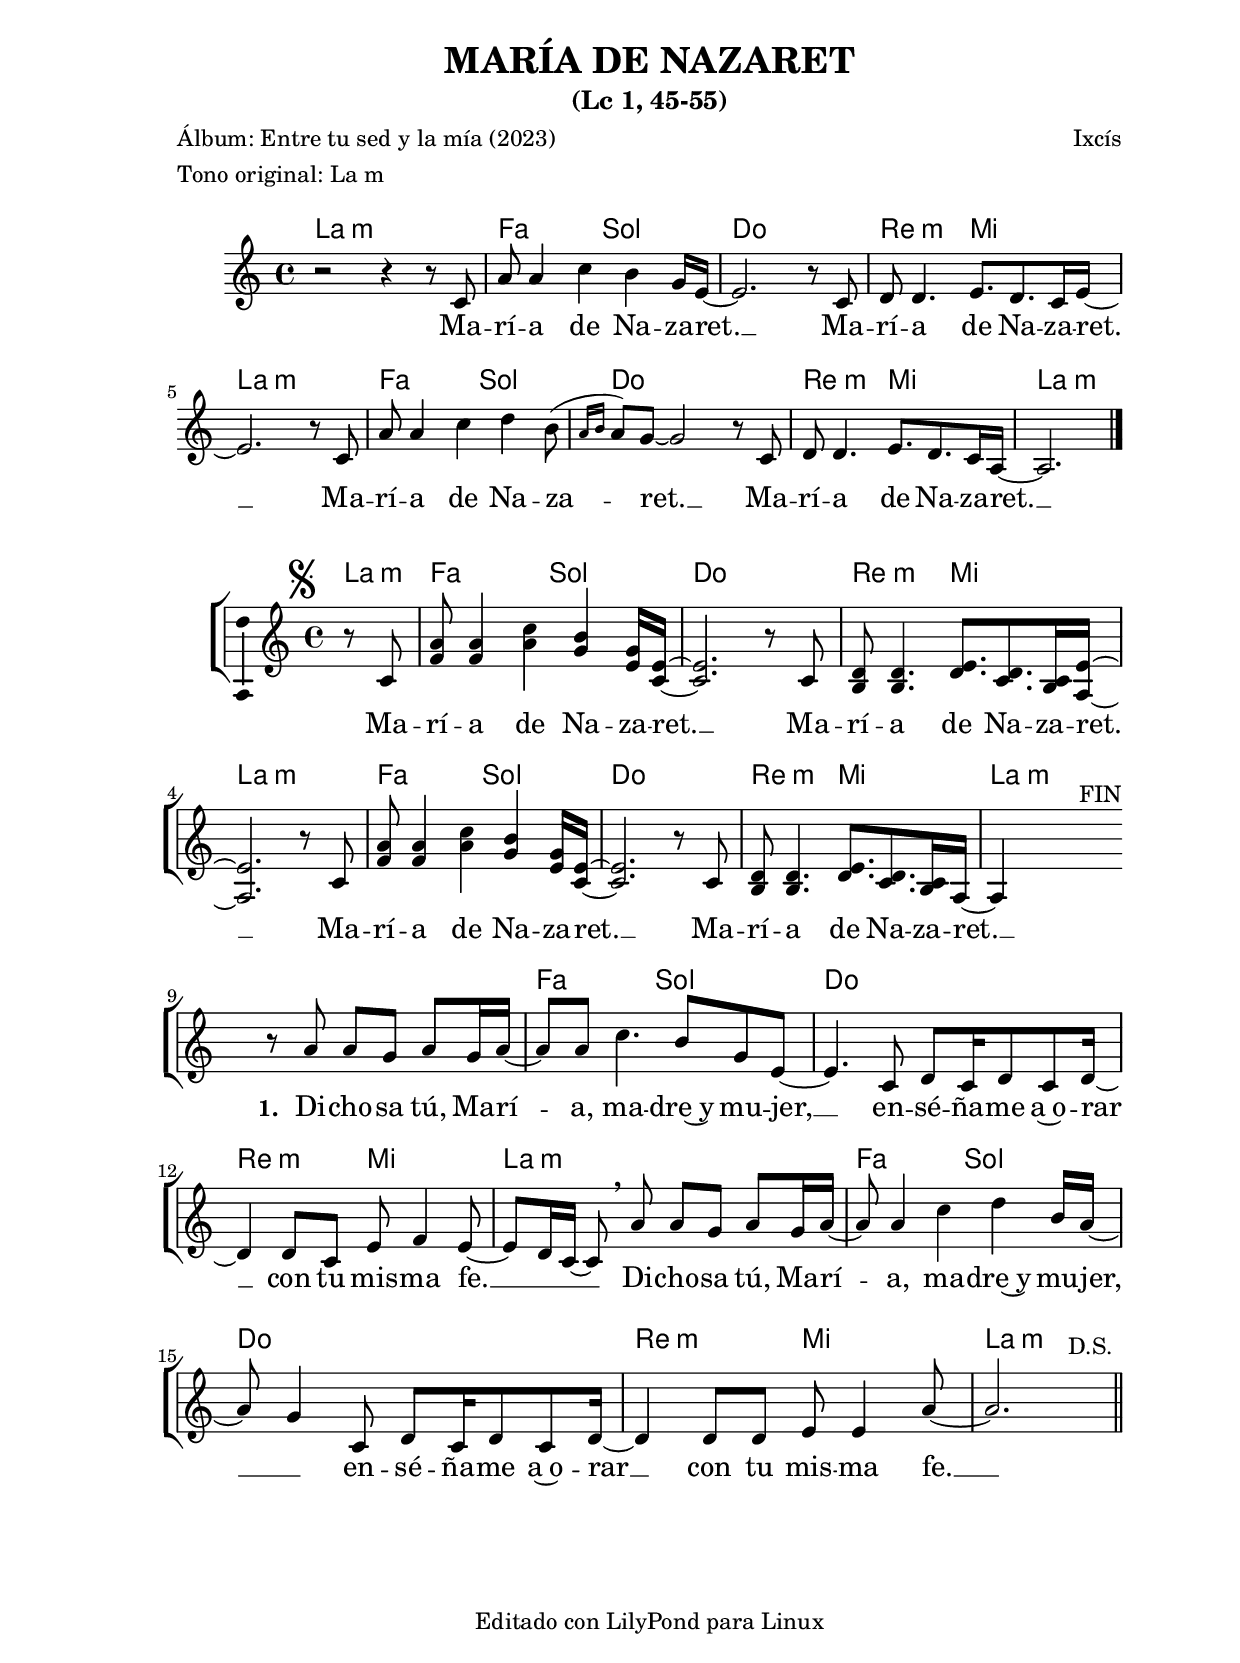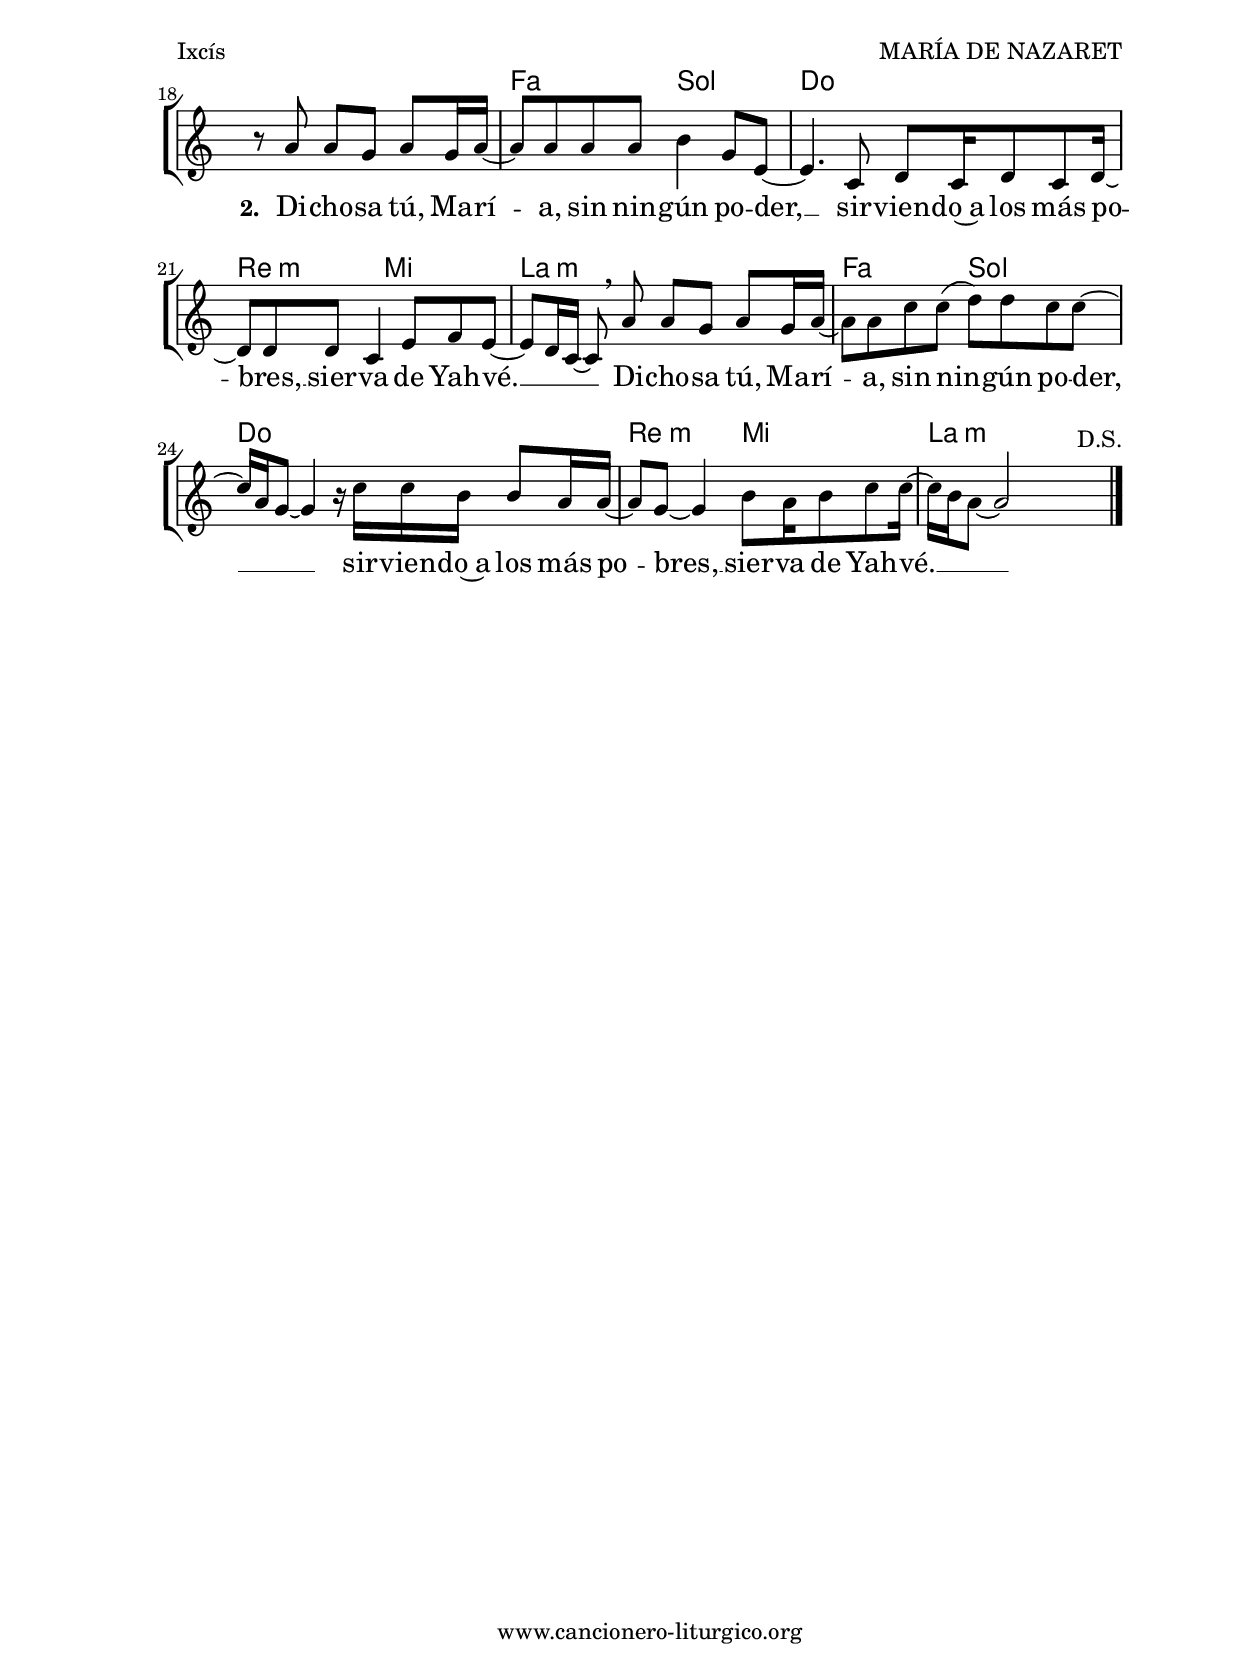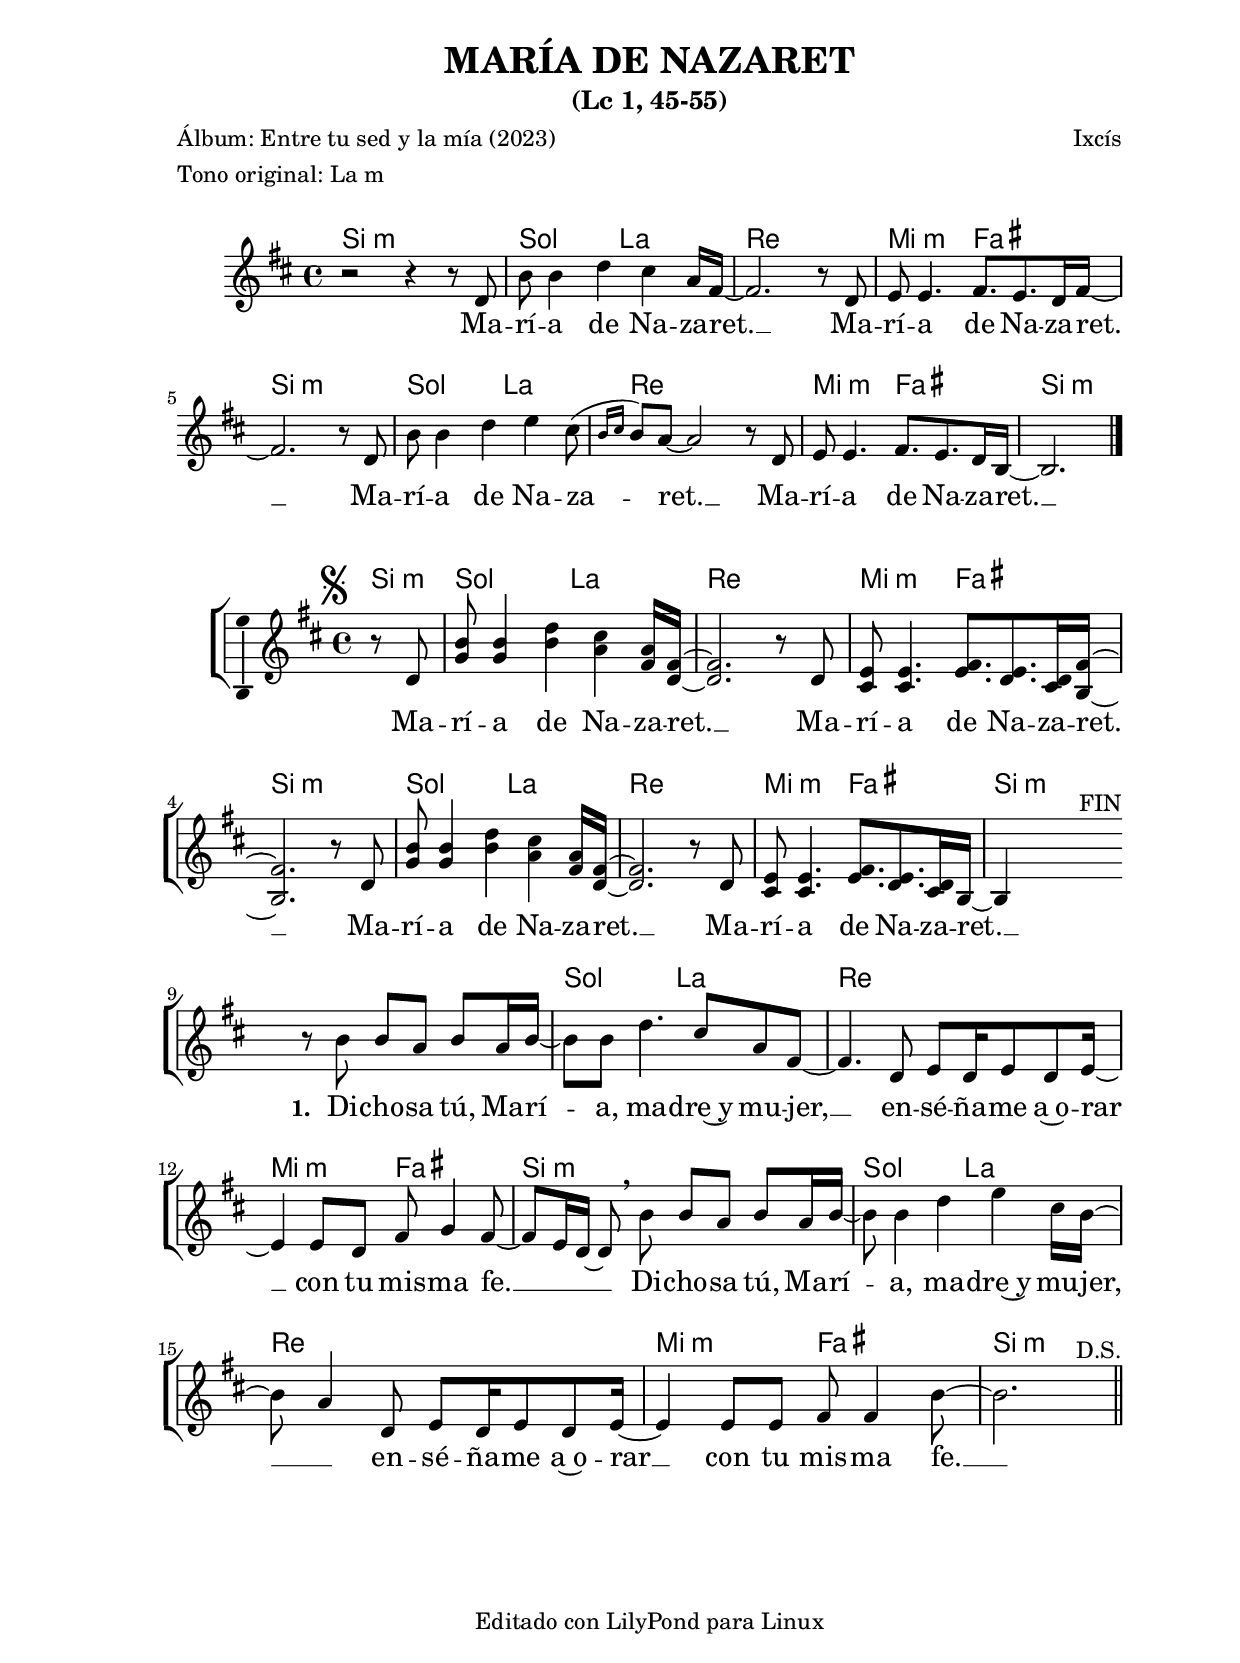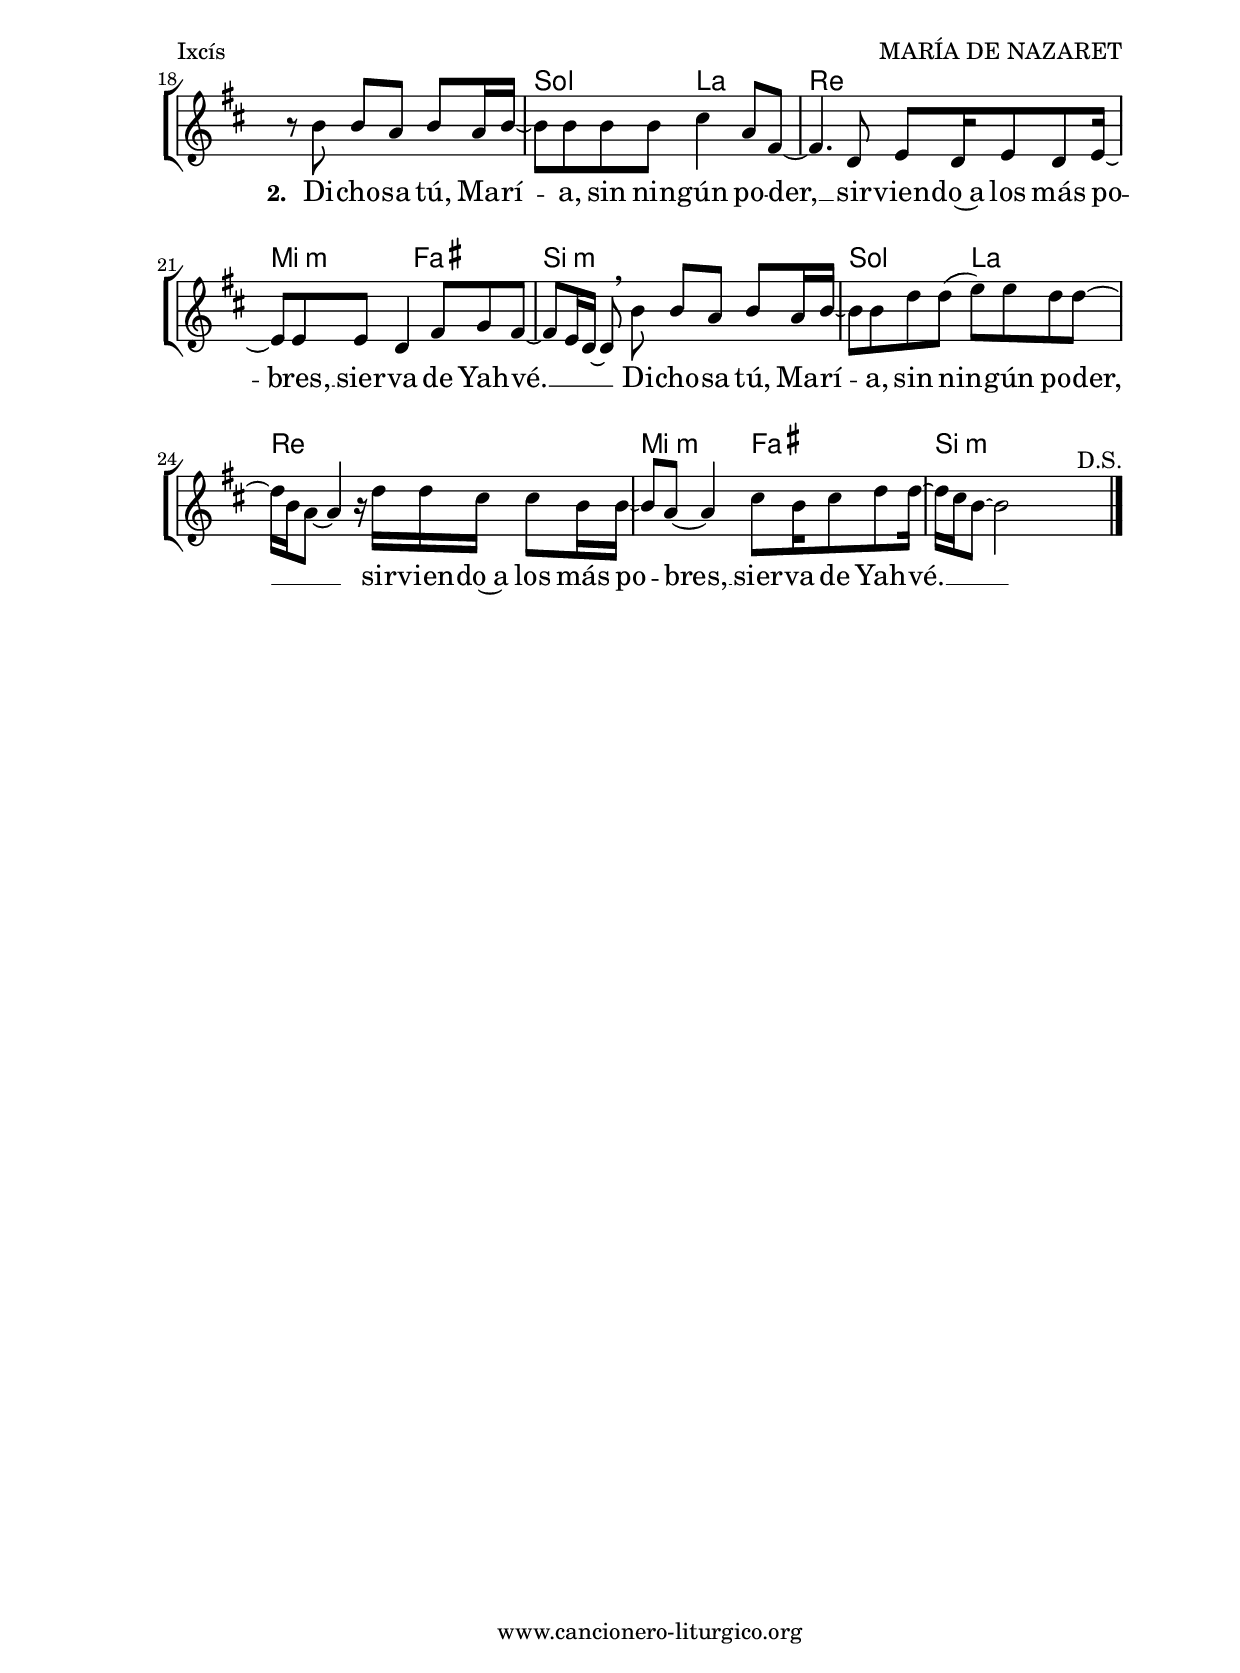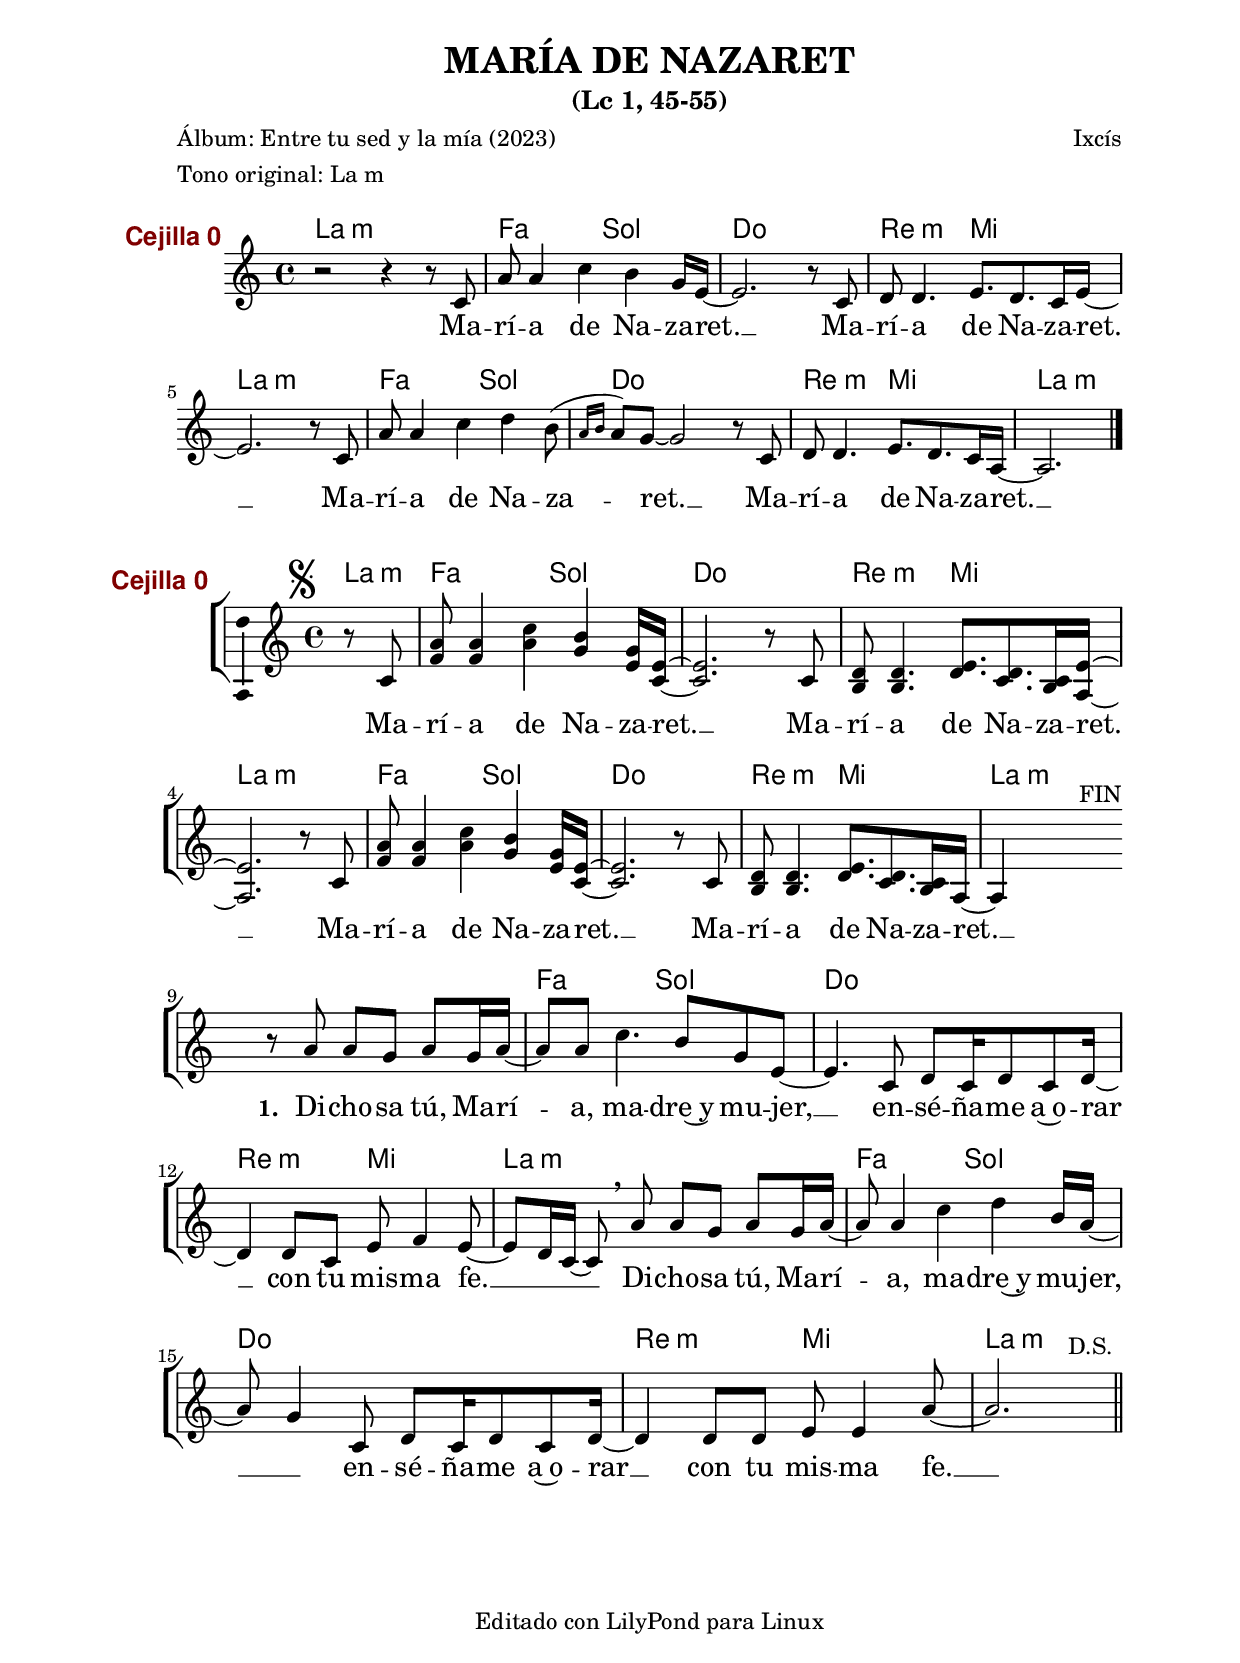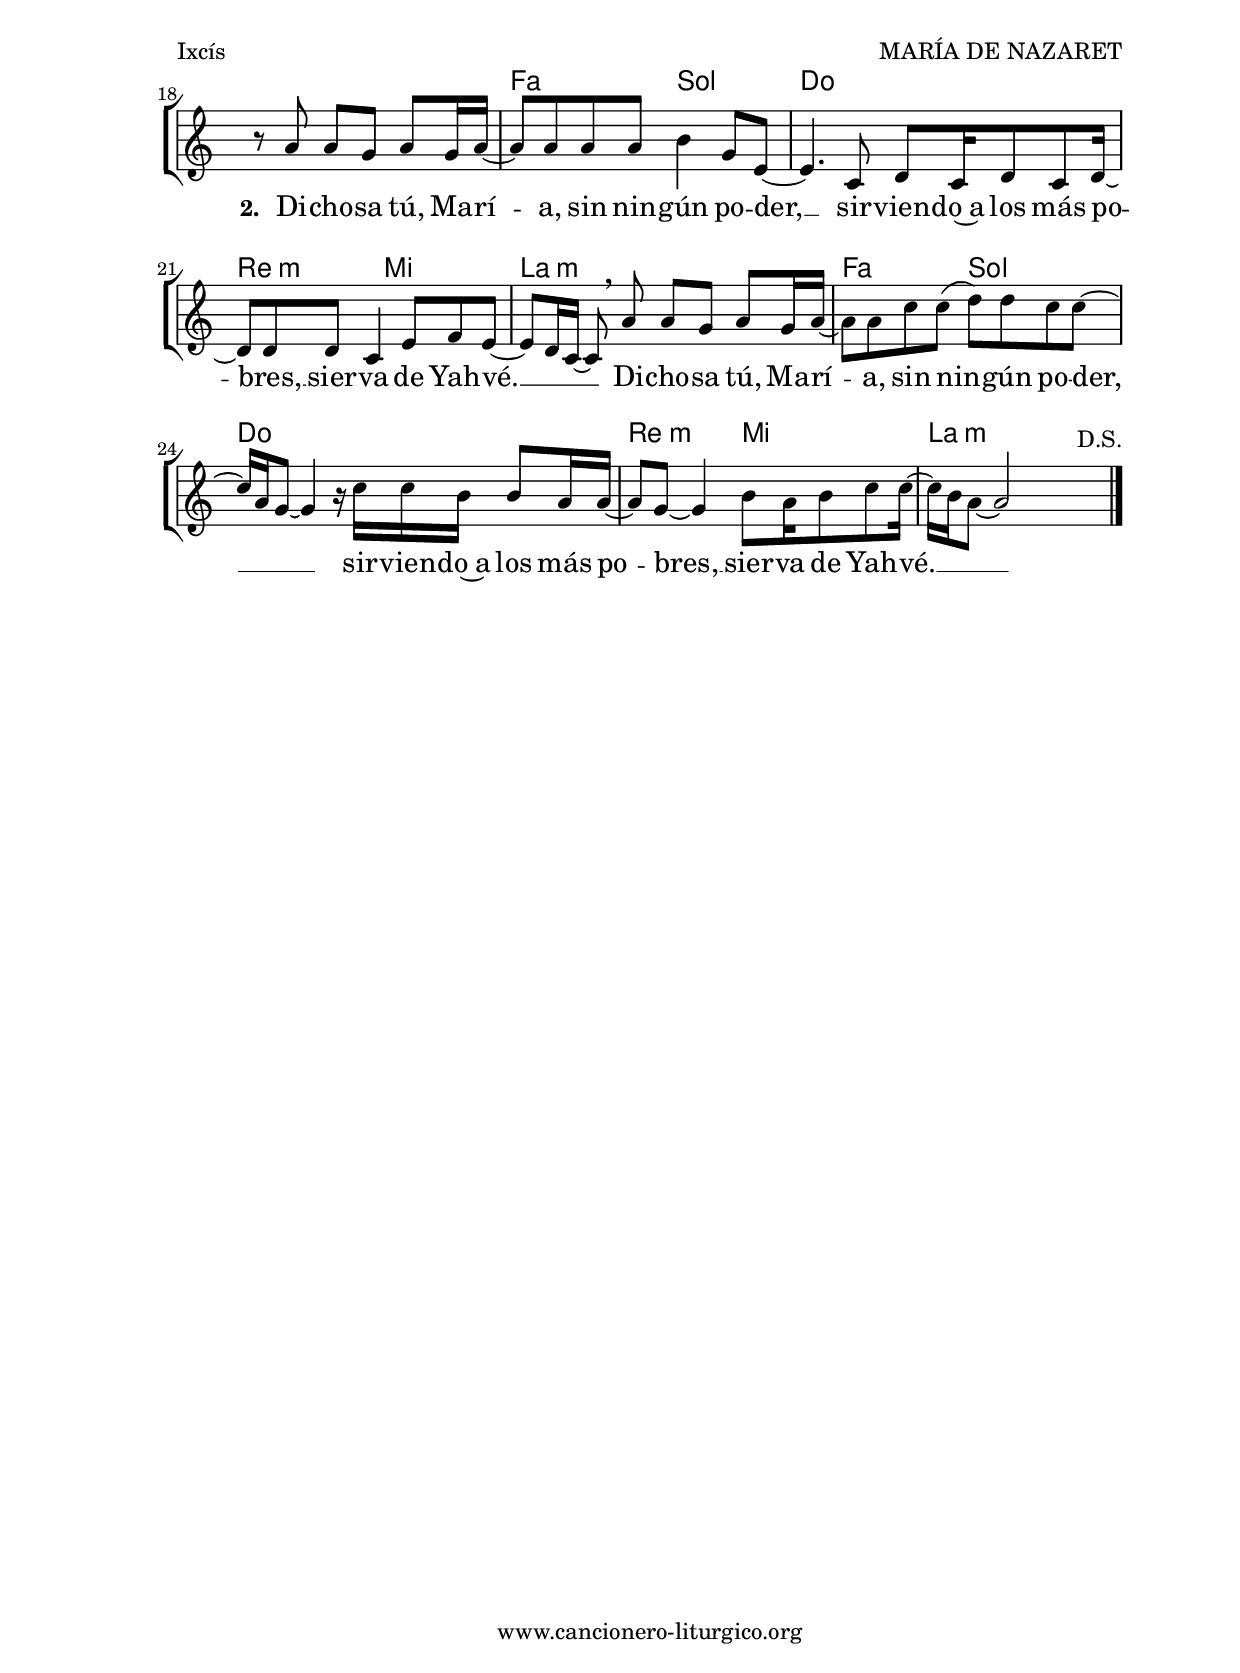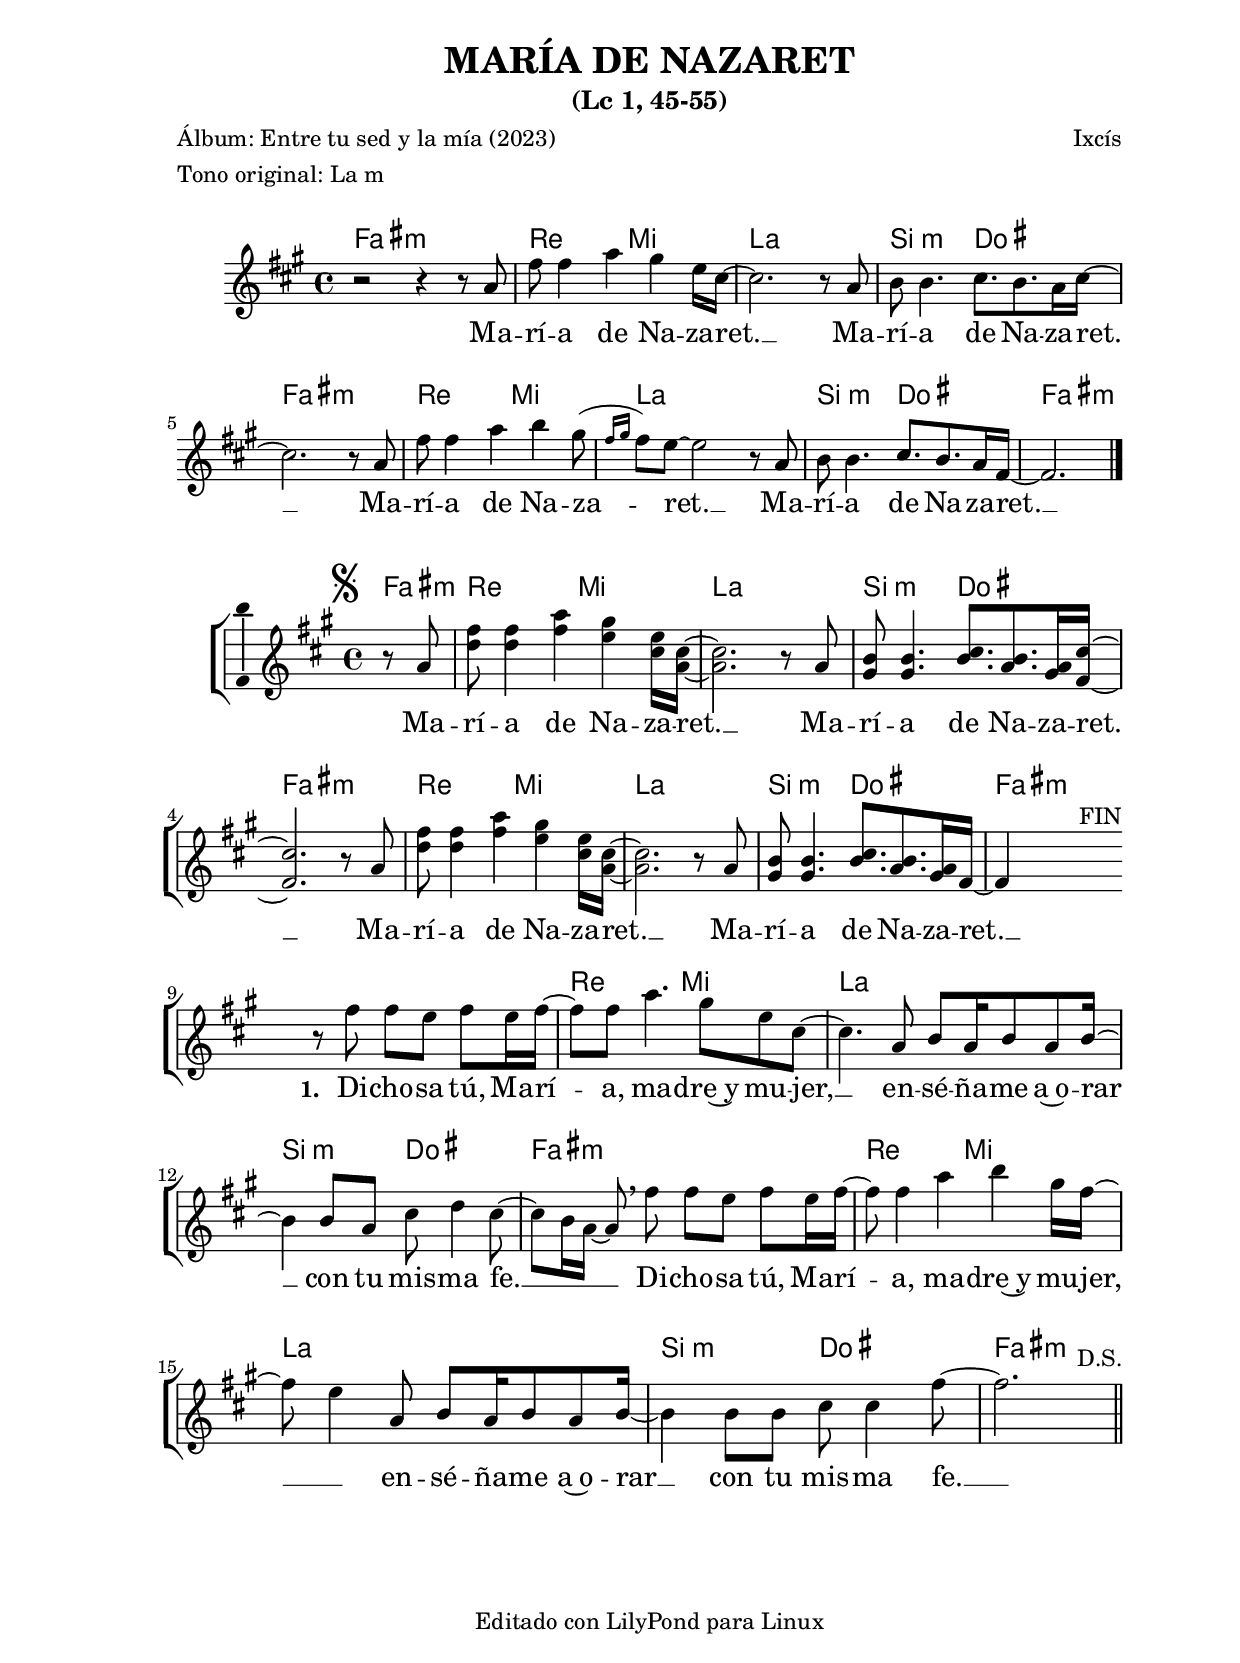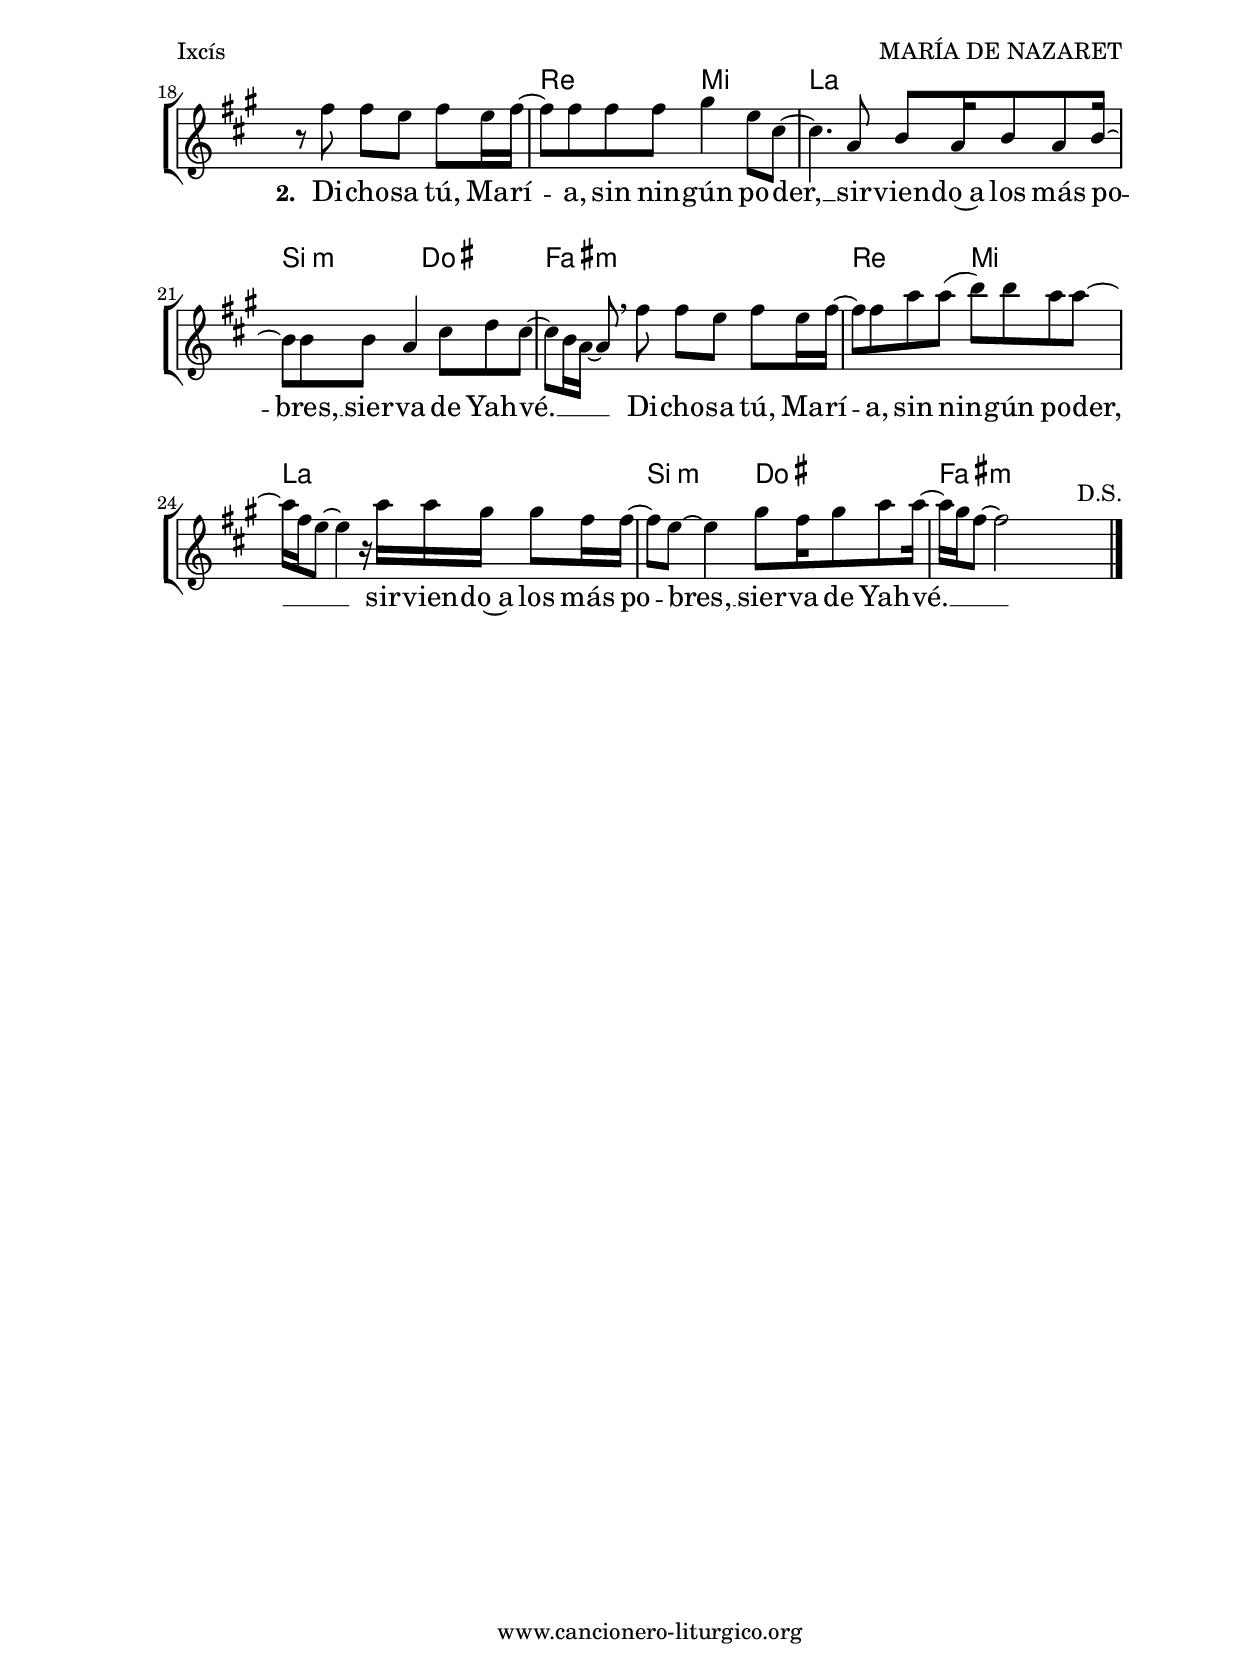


%versión de lilypond para la que se ha escrito esta partitura:
\version "2.16.0"

	%Tamaño papel
	#(set-default-paper-size "a4")
	%Tamaño partitura
	#(set-global-staff-size 20)
	%No responde al pulsar sobre una nota
	#(ly:set-option 'point-and-click #f)

%parámetros del encabezamiento:
\header {
	title = "MARÍA DE NAZARET"
	subtitle = "(Lc 1, 45-55)"
	composer = "Ixcís"
	poet = "Álbum: Entre tu sed y la mía (2023)"
	meter = "Tono original: La m"
	arranger = ""
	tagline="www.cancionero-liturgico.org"
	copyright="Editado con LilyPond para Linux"
	tiempo = ""
	usos = "Virgen, Gracias, Salida"
	letra = ""
	}

%parámetros asociados al papel:
\paper  {
	oddHeaderMarkup = \markup {\fill-line { \on-the-fly #not-first-page \fromproperty #'header:title \on-the-fly #not-first-page \fromproperty #'header:composer }}
	evenHeaderMarkup = \markup {\fill-line { \fromproperty #'header:composer \fromproperty #'header:title }}
	#(set-paper-size "a4")
	print-page-number = ##f
	first-page-number = 1
	print-first-page-number = ##f
%	head-separation = 3.0 \cm
	top-margin = 2.0 \cm
	bottom-margin = 0.5\cm
%%%	bottom-margin = -1.0\cm
	left-margin = 3.0 \cm
	line-width = 16.0 \cm 
	indent = 8\mm
	interscoreline = 2.\mm
	between-system-space = 15\mm
%	para que las partituras no llenen la hoja:
	ragged-bottom = ##t
%	idem para la última hoja:
	ragged-last-bottom = ##f
%	para que las partituras llenen el ancho del papel:
	ragged-last = ##f
	after-title-space = 2.5 \cm
%page-count=1
%system-count=8

	%Flexible Vertical Spacing
%	markup-markup-spacing =
%	#'((basic-distance . 15) (minimum-distance . 15) (padding . 3))
	markup-system-spacing =
	#'((basic-distance . 15) (minimum-distance . 15) (padding . 3))
	system-system-spacing =
	#'((basic-distance . 15) (minimum-distance . 15) (padding . 3))
	score-system-spacing =
	#'((basic-distance . 15) (minimum-distance . 15) (padding . 5))
%	top-system-spacing = % header
%	#'((basic-distance . 8) (minimum-distance . 0) (padding . 0))
%	top-markup-spacing =
%	#'((basic-distance . 20) (minimum-distance . 20) (padding . 0))
	last-bottom-spacing = % footer
	#'((basic-distance . 5) (minimum-distance . 5) (padding . 0))
%	score-markup-spacing =
%	#'((basic-distance . 16) (minimum-distance . 13) (padding . 0))

	}


%parámetros que afectan a toda la partitura:
global =  {
	%clave de sol (G):
	\clef G
	%armadura:
%	\transpose c d
	\key a \minor
	\tempo 4=80
	\set Score.tempoHideNote = ##t
	}


acordesintro = {
	\italianChords
	\chordmode {
%	\transpose c d
{

a1:m
f2 g c1 d2:m e a1:m f2 g c1 d2:m e a2.:m
%s4

	}
	}
}



melodiaintro = 
%	\transpose c d
{
\time 4/4

\relative c'{

r2 r4
r8 c8
a'8 a4 c b g16 e~
e2. r8 c8
d8 d4. e8. d c16 e~
e2. r8 c8
a'8 a4 c d b8
(\grace{a16 b} a8) g~g2 r8 c,8
d8 d4. e8. d c16 a~
a2.
%s4

}
	\bar "|."
	}

acordes = {
	\italianChords
	\chordmode {
%	\transpose c d
{


a4:m
f2 g c1 d2:m e a1:m f2 g c1 d2:m e
a4:m
s4 s2

s4
a2.:m
f2 g c1 d2:m e a1:m f2 g c1 d2:m e
a2.:m
s4

s4
a2.:m
f2 g c1 d2:m e a1:m f2 g c1 d2:m e
a2.:m
%s4

	}
	}
}



melodia = 
%	\transpose c d
{
\time 4/4

\relative c'{

\partial4
\mark \markup { \musicglyph #"scripts.segno" }
r8 c8
<a' f>8 <a f>4 <c a> <b g> <g e>16 <e c>~
<e c>2. r8 c8
<d b>8 <d b>4. <e d>8. <d c> <c b>16 <e a,>~
<e a,>2. r8 c8
<a' f>8 <a f>4 <c a> <b g> <g e>16 <e c>~
<e c>2. r8 c8
<d b>8 <d b>4. <e d>8. <d c> <c b>16 a~
a4
s4 s2^"FIN"

\bar ""
\break

s4
r8 a'8 a g a g16 a~
a8 a c4. b8 g e~
e4. c8 d c16 d8 c d16~
d4 d8 c e f4 e8~
e8 d16 c~c8 \breathe a'8 a g a g16 a~
a8 a4 c d b16 a~
a8 g4 c,8 d c16 d8 c d16~
%%%%%%%%%%%a8 a c4. b8 g e~
%%%%%%%%%%%e4. c8 d c16 d8 c d16~
d4 d8 d e e4 a8~
a2.^"             D.S."
s4
\bar "||"

\break

s4
r8 a8 a g a g16 a~
a8 a a a b4 g8 e~
e4. c8 d c16 d8 c d16~
d8 d d c4 e8 f e8~
e8 d16 c~c8 \breathe a'8 a g a g16 a~
a8 a c c (d) d c c~
c16 a g8~g4 r16 c16 c b b8 a16 a~
a8 g~g4 b8 a16 b8 c c16~
c16 b a8~a2^"             D.S."
%s4

\bar "|."

}
}


textointro = \lyricmode {
Ma -- rí -- a de Na -- za -- ret. __
Ma -- rí -- a de Na -- za -- ret. __
Ma -- rí -- a de Na -- za -- ret. __
Ma -- rí -- a de Na -- za -- ret. __

}

texto = \lyricmode {
Ma -- rí -- a de Na -- za -- ret. __
Ma -- rí -- a de Na -- za -- ret. __
Ma -- rí -- a de Na -- za -- ret. __
Ma -- rí -- a de Na -- za -- ret. __

\set stanza =#"1. "
Di -- cho -- sa tú, Ma -- rí -- a,
ma -- dre~y mu -- jer, __
en -- sé -- ña -- me a~o -- rar __
con tu mis -- ma fe. __ _ _

Di -- cho -- sa tú, Ma -- rí -- a,
ma -- dre~y mu -- jer, __ _
en -- sé -- ña -- me a~o -- rar __
con tu mis -- ma fe. __

\set stanza =#"2. "
Di -- cho -- sa tú, Ma -- rí -- a,
sin nin -- gún po -- der, __
sir -- vien -- do~a los más po -- bres, __
sier -- va de Yah -- vé. __ _ _

Di -- cho -- sa tú, Ma -- rí -- a,
sin nin -- gún po -- der, __ _ _
sir -- vien -- do~a los más po -- bres, __
sier -- va de Yah -- vé. __ _ _

}


acordesintroStaff = \context ChordNames = acordesintroStaff <<
	\set chordChanges = ##t
	\acordesintro
	>>

acordesStaff = \context ChordNames = acordesStaff <<
	\set chordChanges = ##t
	\acordes
	>>


%%%%%%%%%%%%%%%%%%%%%%%%%%%%%%%%%%% CEJILLA %%%%%%%%%%%%%%%%%%%%%%%%%%%%%%%%%%%
acordesintrocejilla = {
%%%	\override ChordNames.ChordName #'font-size = #-1
%%%	\override ChordNames.ChordName #'font-series = #'bold
	\transpose c c {
		\acordesintro
		}
	}

acordesintrocejillaStaff = \context ChordNames = acordesintrocejillaStaff <<
	\set Staff.instrumentName = \markup \with-color #darkred \larger \bold \sans "Cejilla 0"
	\set chordChanges = ##t
	\acordesintrocejilla
	>>
acordescejilla = {
%%%	\override ChordNames.ChordName #'font-size = #-1
%%%	\override ChordNames.ChordName #'font-series = #'bold
	\transpose c c {
		\acordes
		}
	}

acordescejillaStaff = \context ChordNames = acordescejillaStaff <<
	\set Staff.instrumentName = \markup \with-color #darkred \larger \bold \sans "Cejilla 0"
	\set chordChanges = ##t
	\acordescejilla
	>>
%%%%%%%%%%%%%%%%%%%%%%%%%%%%%%%%%%% CEJILLA %%%%%%%%%%%%%%%%%%%%%%%%%%%%%%%%%%%


vozintroStaff = \context Voice = vozintroStaff
<<
	\override Staff.StaffSymbol #'staff-space = #(magstep -0.35)
	\set Staff.midiInstrument = #"english horn"
	\set Staff.midiMinimumVolume = #0.7
	\set Staff.midiMaximumVolume = #0.9
	\global
	\melodiaintro
	>>

vozStaff = \context Voice = vozStaff
\with {\consists "Ambitus_engraver"}
<<
%	\set Staff.instrumentName = ""
%	\set Staff.shortInstrumentName = ""
%	\set Staff.midiInstrument = #"clarinet"
%	\set Staff.midiInstrument = #"cello"
	\set Staff.midiInstrument = #"flute"
%	\set Staff.midiInstrument = #"electric guitar (jazz)"
%	\set Staff.midiInstrument = #"english horn"
%	\set Staff.midiInstrument = #"violin"
%	\set Staff.midiInstrument = #"glockenspiel"
	\set Staff.midiMinimumVolume = #0.7
	\set Staff.midiMaximumVolume = #0.9
	\global
	\melodia
	>>


textointroStaff = \context Lyrics = textointroStaff <<
	\lyricsto vozintroStaff \textointro
	>>

textoStaff = \context Lyrics = textoStaff <<
	\lyricsto vozStaff \texto
	>>


\book {
	\score {
		\context ChoirStaff {
%			\override StaffGroup.SystemStartBracket #'collapse-height = #1
%			\override Score.SystemStartBar #'collapse-height = #1
			<<
			\acordesintroStaff
			\vozintroStaff
			\textointroStaff
			>>
			}
		\layout {
	    		\context {
				\Lyrics
				\override LyricText #'font-size = #2
				}
	   		 \context {
				\Score
				\override StaffSymbol #'staff-space = #(magstep +3)
				}
			}
		}
	\score {
		\context ChoirStaff {
			\override StaffGroup.SystemStartBracket #'collapse-height = #1
			\override Score.SystemStartBar #'collapse-height = #1
			<<
			\acordesStaff
			\vozStaff
			\textoStaff
			>>
			}
		\layout {
system-count=8
	    		\context {
				\Lyrics
				\override LyricText #'font-size = #2
				}
	   		 \context {
				\Score
				\override StaffSymbol #'staff-space = #(magstep +3)
				}
			}
		}
	\score {
		\unfoldRepeats
		\context ChoirStaff {
			<<
			\acordesintroStaff
			\vozintroStaff
			>>
			<<
			\acordesStaff
			\vozStaff
			>>
			}
		\midi {
	  		\context {
	  			\Score
				tempoWholesPerMinute = #(ly:make-moment 70 4)
				}
			}
		}
	}


%Partitura para guitarra
#(define output-suffix "G")
\book {
	\score {
		\context ChoirStaff {
%			\override StaffGroup.SystemStartBracket #'collapse-height = #1
%			\override Score.SystemStartBar #'collapse-height = #1
			<<
			\acordesintrocejillaStaff
			\vozintroStaff
			\textointroStaff
			>>
			}
		\layout {
%%%%%%%%%%%%%%%%%%%%%%%%%%%%%%%%%%% CEJILLA %%%%%%%%%%%%%%%%%%%%%%%%%%%%%%%%%%%
			\context {
				\ChordNames \consists Instrument_name_engraver
				}
%%%%%%%%%%%%%%%%%%%%%%%%%%%%%%%%%%% CEJILLA %%%%%%%%%%%%%%%%%%%%%%%%%%%%%%%%%%%
	    		\context {
				\Lyrics
				\override LyricText #'font-size = #2
				}
	   		 \context {
				\Score
				\override StaffSymbol #'staff-space = #(magstep +3)
				}
			}
		}
	\score {
		\context ChoirStaff {
			\override StaffGroup.SystemStartBracket #'collapse-height = #1
			\override Score.SystemStartBar #'collapse-height = #1
			<<
			\acordescejillaStaff
			\vozStaff
			\textoStaff
			>>
			}
		\layout {
%%%%%%%%%%%%%%%%%%%%%%%%%%%%%%%%%%% CEJILLA %%%%%%%%%%%%%%%%%%%%%%%%%%%%%%%%%%%
			\context {
				\ChordNames \consists Instrument_name_engraver
				}
%%%%%%%%%%%%%%%%%%%%%%%%%%%%%%%%%%% CEJILLA %%%%%%%%%%%%%%%%%%%%%%%%%%%%%%%%%%%
system-count=8
	    		\context {
				\Lyrics
				\override LyricText #'font-size = #2
				}
	   		 \context {
				\Score
				\override StaffSymbol #'staff-space = #(magstep +3)
				}
			}
		}
	}


#(define output-suffix "C")
\book {
	\score {
		\context ChoirStaff {
%			\override StaffGroup.SystemStartBracket #'collapse-height = #1
%			\override Score.SystemStartBar #'collapse-height = #1
\transpose c d
			<<
			\acordesintroStaff
			\vozintroStaff
			\textointroStaff
			>>
			}
		\layout {
	    		\context {
				\Lyrics
				\override LyricText #'font-size = #2
				}
	   		 \context {
				\Score
				\override StaffSymbol #'staff-space = #(magstep +3)
				}
			}
		}
	\score {
		\context ChoirStaff {
			\override StaffGroup.SystemStartBracket #'collapse-height = #1
			\override Score.SystemStartBar #'collapse-height = #1
\transpose c d
			<<
			\acordesStaff
			\vozStaff
			\textoStaff
			>>
			}
		\layout {
system-count=8
	    		\context {
				\Lyrics
				\override LyricText #'font-size = #2
				}
	   		 \context {
				\Score
				\override StaffSymbol #'staff-space = #(magstep +3)
				}
			}
		}
	}


#(define output-suffix "S")
\book {
	\score {
		\context ChoirStaff {
%			\override StaffGroup.SystemStartBracket #'collapse-height = #1
%			\override Score.SystemStartBar #'collapse-height = #1
\transpose c a
			<<
			\acordesintroStaff
			\vozintroStaff
			\textointroStaff
			>>
			}
		\layout {
	    		\context {
				\Lyrics
				\override LyricText #'font-size = #2
				}
	   		 \context {
				\Score
				\override StaffSymbol #'staff-space = #(magstep +3)
				}
			}
		}
	\score {
		\context ChoirStaff {
			\override StaffGroup.SystemStartBracket #'collapse-height = #1
			\override Score.SystemStartBar #'collapse-height = #1
\transpose c a
			<<
			\acordesStaff
			\vozStaff
			\textoStaff
			>>
			}
		\layout {
system-count=8
	    		\context {
				\Lyrics
				\override LyricText #'font-size = #2
				}
	   		 \context {
				\Score
				\override StaffSymbol #'staff-space = #(magstep +3)
				}
			}
		}
	}


